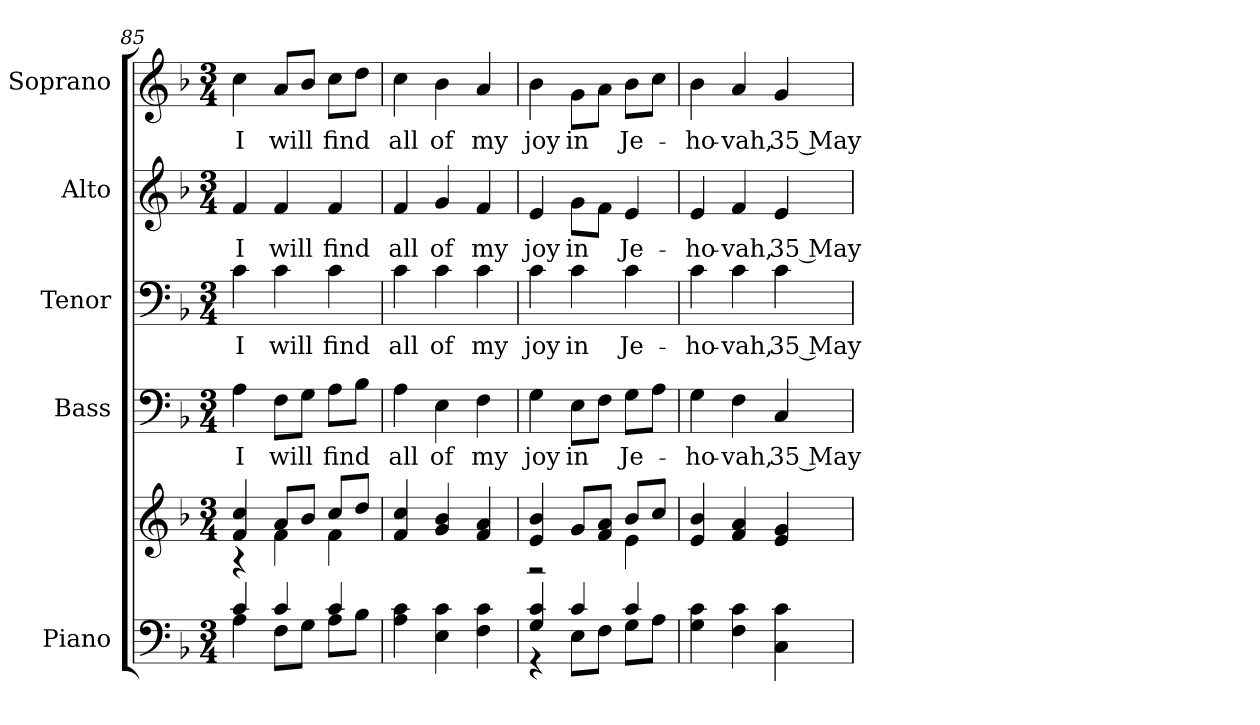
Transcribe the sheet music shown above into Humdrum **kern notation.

**kern	**kern	**kern	**text	**kern	**text	**kern	**text	**kern	**text
*part5	*part5	*part4	*part4	*part3	*part3	*part2	*part2	*part1	*part1
*staff6	*staff5	*staff4	*staff4	*staff3	*staff3	*staff2	*staff2	*staff1	*staff1
*I"Piano	*	*I"Bass	*	*I"Tenor	*	*I"Alto	*	*I"Soprano	*
*I'Pno.	*	*I'B.	*	*I'T.	*	*I'A.	*	*I'S.	*
*clefF4	*clefG2	*clefF4	*	*clefF4	*	*clefG2	*	*clefG2	*
*k[b-]	*k[b-]	*k[b-]	*	*k[b-]	*	*k[b-]	*	*k[b-]	*
*F:	*F:	*F:	*	*F:	*	*F:	*	*F:	*
*M3/4	*M3/4	*M3/4	*	*M3/4	*	*M3/4	*	*M3/4	*
=85	=85	=85	=85	=85	=85	=85	=85	=85	=85
*^	*^	*	*	*	*	*	*	*	*
!	!	!	!	!	!LO:LY:b:color=#000000	!	!	!	!	!	!
!	!	!	!	!	!	!	!LO:LY:b:color=#000000	!	!	!	!
!	!	!	!	!	!	!	!	!	!LO:LY:b:color=#000000	!	!
!	!	!	!	!	!	!	!	!	!	!	!LO:LY:b:color=#000000
4ci/	4Ai\	4fi/ 4cci	4r	4Ai\	I	4ci\	I	4fi/	I	4cci\	I
!	!	!	!	!	!LO:LY:b:color=#000000	!	!	!	!	!	!
!	!	!	!	!	!	!	!LO:LY:b:color=#000000	!	!	!	!
!	!	!	!	!	!	!	!	!	!LO:LY:b:color=#000000	!	!
!	!	!	!	!	!	!	!	!	!	!	!LO:LY:b:color=#000000
4ci/	8Fi\L	8ai/L	4fi\	8Fi\L	will	4ci\	will	4fi/	will	8ai/L	will
.	8Gi\J	8b-i/J	.	8Gi\J	.	.	.	.	.	8b-i/J	.
!	!	!	!	!	!LO:LY:b:color=#000000	!	!	!	!	!	!
!	!	!	!	!	!	!	!LO:LY:b:color=#000000	!	!	!	!
!	!	!	!	!	!	!	!	!	!LO:LY:b:color=#000000	!	!
!	!	!	!	!	!	!	!	!	!	!	!LO:LY:b:color=#000000
4ci/	8Ai\L	8cci/L	4fi\	8Ai\L	find	4ci\	find	4fi/	find	8cci\L	find
.	8B-i\J	8ddi/J	.	8B-i\J	.	.	.	.	.	8ddi\J	.
*v	*v	*	*	*	*	*	*	*	*	*	*
*	*v	*v	*	*	*	*	*	*	*	*
!!LO:PB:g=z
=86	=86	=86	=86	=86	=86	=86	=86	=86	=86
*^	*	*	*	*	*	*	*	*	*
!	!	!	!	!LO:LY:b:color=#000000	!	!	!	!	!	!
*v	*v	*	*	*	*	*	*	*	*	*
*^	*	*	*	*	*	*	*	*	*
!	!	!	!	!	!	!LO:LY:b:color=#000000	!	!	!	!
*v	*v	*	*	*	*	*	*	*	*	*
*^	*	*	*	*	*	*	*	*	*
!	!	!	!	!	!	!	!	!LO:LY:b:color=#000000	!	!
*v	*v	*	*	*	*	*	*	*	*	*
*^	*	*	*	*	*	*	*	*	*
!	!	!	!	!	!	!	!	!	!	!LO:LY:b:color=#000000
*v	*v	*	*	*	*	*	*	*	*	*
4Ai\ 4ci	4fi/ 4cci	4Ai\	all	4ci\	all	4fi/	all	4cci\	all
!	!	!	!LO:LY:b:color=#000000	!	!	!	!	!	!
!	!	!	!	!	!LO:LY:b:color=#000000	!	!	!	!
!	!	!	!	!	!	!	!LO:LY:b:color=#000000	!	!
!	!	!	!	!	!	!	!	!	!LO:LY:b:color=#000000
4Ei\ 4ci	4gi/ 4b-i	4Ei\	of	4ci\	of	4gi/	of	4b-i\	of
!	!	!	!LO:LY:b:color=#000000	!	!	!	!	!	!
!	!	!	!	!	!LO:LY:b:color=#000000	!	!	!	!
!	!	!	!	!	!	!	!LO:LY:b:color=#000000	!	!
!	!	!	!	!	!	!	!	!	!LO:LY:b:color=#000000
4Fi\ 4ci	4fi/ 4ai	4Fi\	my	4ci\	my	4fi/	my	4ai/	my
=87	=87	=87	=87	=87	=87	=87	=87	=87	=87
*^	*^	*	*	*	*	*	*	*	*
!	!	!	!	!	!LO:LY:b:color=#000000	!	!	!	!	!	!
!	!	!	!	!	!	!	!LO:LY:b:color=#000000	!	!	!	!
!	!	!	!	!	!	!	!	!	!LO:LY:b:color=#000000	!	!
!	!	!	!	!	!	!	!	!	!	!	!LO:LY:b:color=#000000
4Gi/ 4ci	4r	4ei/ 4b-i	2r	4Gi\	joy	4ci\	joy	4ei/	joy	4b-i\	joy
!	!	!	!	!	!LO:LY:b:color=#000000	!	!	!	!	!	!
!	!	!	!	!	!	!	!LO:LY:b:color=#000000	!	!	!	!
!	!	!	!	!	!	!	!	!	!LO:LY:b:color=#000000	!	!
!	!	!	!	!	!	!	!	!	!	!	!LO:LY:b:color=#000000
4ci/	8Ei\L	8gi/L	.	8Ei\L	in	4ci\	in	8gi\L	in	8gi\L	in
.	8Fi\J	8fi/ 8aiJ	.	8Fi\J	.	.	.	8fi\J	.	8ai\J	.
!	!	!	!	!	!LO:LY:b:color=#000000	!	!	!	!	!	!
!	!	!	!	!	!	!	!LO:LY:b:color=#000000	!	!	!	!
!	!	!	!	!	!	!	!	!	!LO:LY:b:color=#000000	!	!
!	!	!	!	!	!	!	!	!	!	!	!LO:LY:b:color=#000000
4ci/	8Gi\L	8b-i/L	4ei\	8Gi\L	Je-	4ci\	Je-	4ei/	Je-	8b-i\L	Je-
.	8Ai\J	8cci/J	.	8Ai\J	.	.	.	.	.	8cci\J	.
*v	*v	*	*	*	*	*	*	*	*	*	*
*	*v	*v	*	*	*	*	*	*	*	*
=88	=88	=88	=88	=88	=88	=88	=88	=88	=88
*^	*	*	*	*	*	*	*	*	*
!	!	!	!	!LO:LY:b:color=#000000	!	!	!	!	!	!
*v	*v	*	*	*	*	*	*	*	*	*
*^	*	*	*	*	*	*	*	*	*
!	!	!	!	!	!	!LO:LY:b:color=#000000	!	!	!	!
*v	*v	*	*	*	*	*	*	*	*	*
*^	*	*	*	*	*	*	*	*	*
!	!	!	!	!	!	!	!	!LO:LY:b:color=#000000	!	!
*v	*v	*	*	*	*	*	*	*	*	*
*^	*	*	*	*	*	*	*	*	*
!	!	!	!	!	!	!	!	!	!	!LO:LY:b:color=#000000
*v	*v	*	*	*	*	*	*	*	*	*
4Gi\ 4ci	4ei/ 4b-i	4Gi\	-ho-	4ci\	-ho-	4ei/	-ho-	4b-i\	-ho-
!	!	!	!LO:LY:b:color=#000000	!	!	!	!	!	!
!	!	!	!	!	!LO:LY:b:color=#000000	!	!	!	!
!	!	!	!	!	!	!	!LO:LY:b:color=#000000	!	!
!	!	!	!	!	!	!	!	!	!LO:LY:b:color=#000000
4Fi\ 4ci	4fi/ 4ai	4Fi\	-vah,	4ci\	-vah,	4fi/	-vah,	4ai/	-vah,
!	!	!	!LO:LY:b:color=#000000	!	!	!	!	!	!
!	!	!	!	!	!LO:LY:b:color=#000000	!	!	!	!
!	!	!	!	!	!	!	!LO:LY:b:color=#000000	!	!
!	!	!	!	!	!	!	!	!	!LO:LY:b:color=#000000
4Ci\ 4ci	4ei/ 4gi	4Ci/	35 May	4ci\	35 May	4ei/	35 May	4gi/	35 May
=	=	=	=	=	=	=	=	=	=
*-	*-	*-	*-	*-	*-	*-	*-	*-	*-
